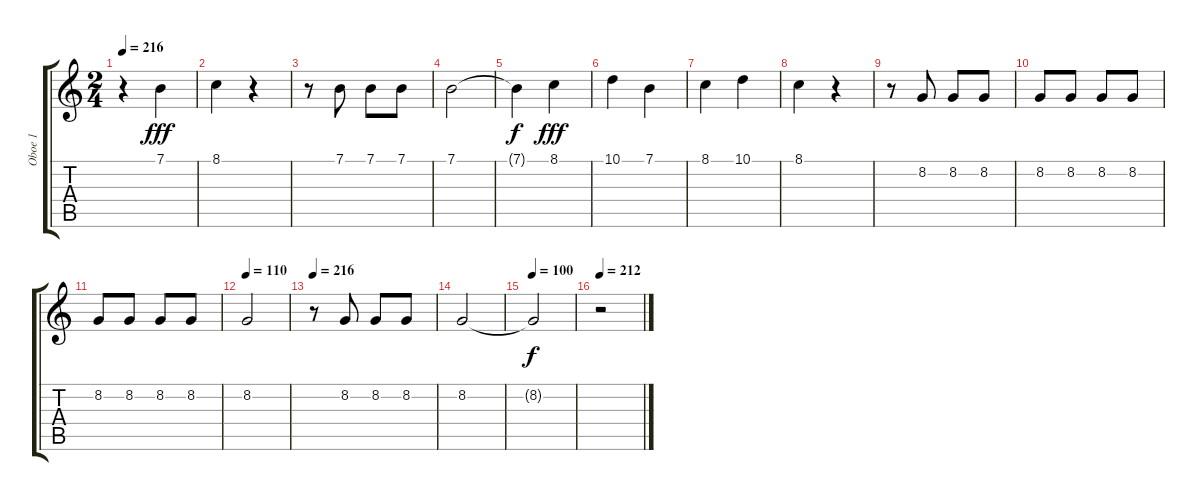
\track ("Oboe 1" "Oboe 1") {instrument oboe}
\staff {score tabs}
\tuning (E4 B3 G3 D3 A2 E2) {hide}
\ts (2 4)
\tempo 216
\clef g2
\ks c
r.4{dy fff} 7.1.4 |
8.1.4 r.4 |
r.8 7.1.8 7.1.8 7.1.8 |
7.1.2 |
7.1{t}.4{dy f} 8.1.4{dy fff} |
10.1.4 7.1.4 |
8.1.4 10.1.4 |
8.1.4 r.4 |
r.8 8.2.8 8.2.8 8.2.8 |
8.2.8 8.2.8 8.2.8 8.2.8 |
8.2.8 8.2.8 8.2.8 8.2.8 |
\tempo 110
8.2.2 |
\tempo 216
r.8 8.2.8 8.2.8 8.2.8 |
8.2.2 |
\tempo 100
8.2{t}.2{dy f} |
\tempo 212
r.2
